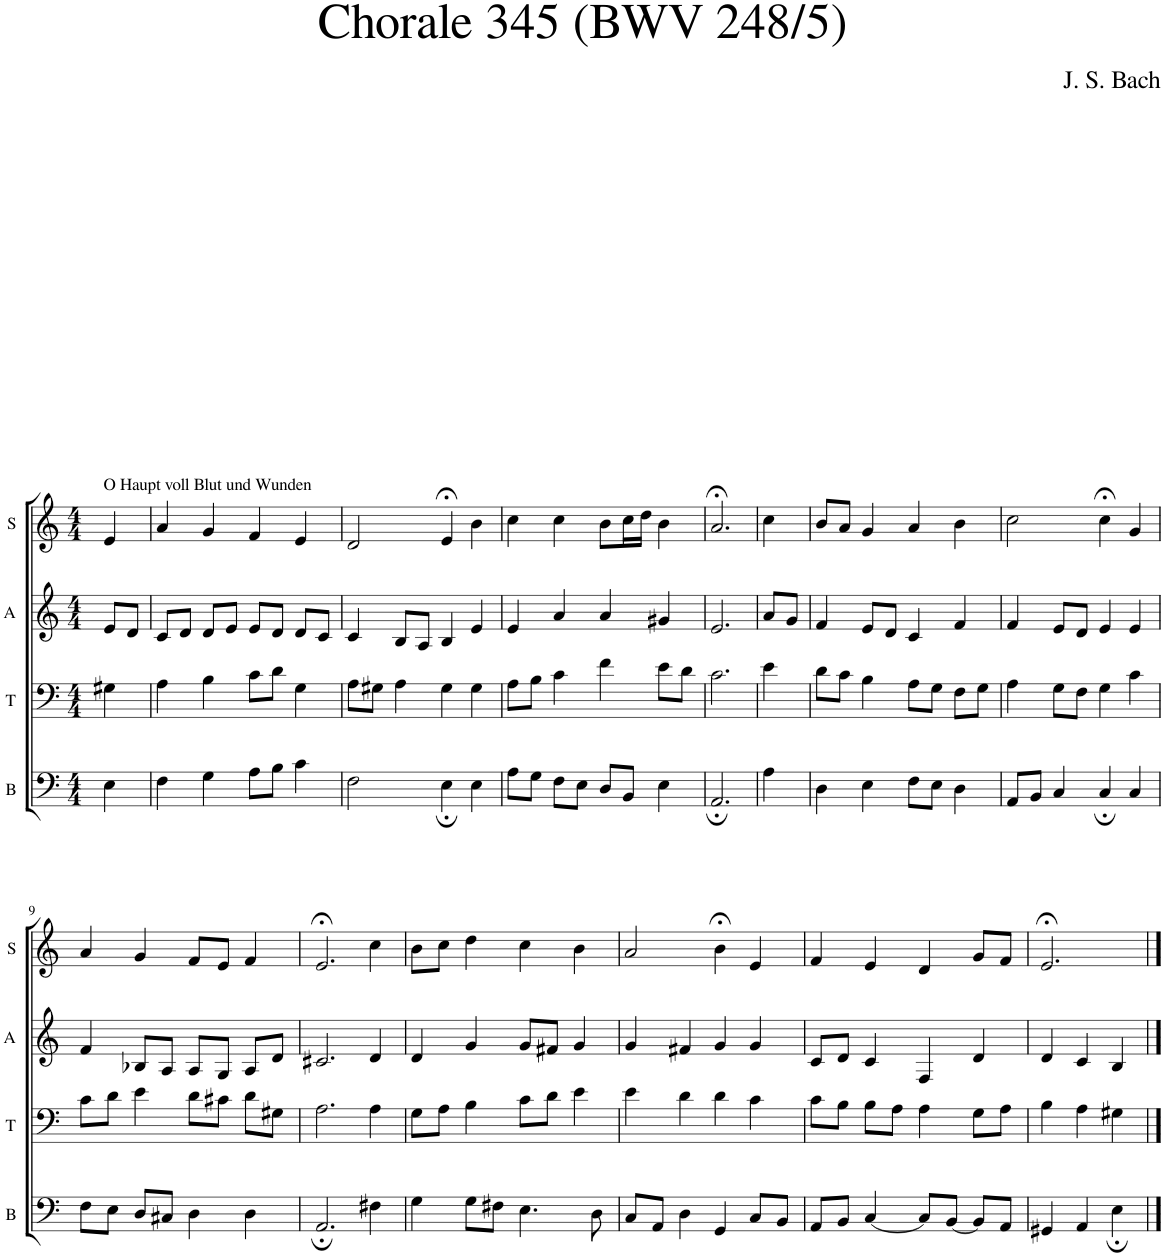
**kern	**kern	**kern	**kern
*part4	*part3	*part2	*part1
*staff4	*staff3	*staff2	*staff1
*I"B	*I"T	*I"A	*I"S
*I'B	*I'T	*I'A	*I'S
*clefF4	*clefF4	*clefG2	*clefG2
*k[]	*k[]	*k[]	*k[]
*M4/4	*M4/4	*M4/4	*M4/4
=1	=1	=1	=1
!	!	!	!LO:TX:a:t=O Haupt voll Blut und Wunden
4E\	4G#X\	8e/L	4e/
.	.	8d/J	.
=2	=2	=2	=2
4F\	4A\	8c/L	4a/
.	.	8d/J	.
4G\	4B\	8d/L	4g/
.	.	8e/J	.
8A\L	8c\L	8e/L	4f/
8B\J	8d\J	8d/J	.
4c\	4G\	8d/L	4e/
.	.	8c/J	.
=3	=3	=3	=3
2F\	8A\L	4c/	2d/
.	8G#X\J	.	.
.	4A\	8B/L	.
.	.	8A/J	.
4E;\	4G#\	4B/	4e;</
4E\	4G#\	4e/	4b\
=4	=4	=4	=4
8A\L	8A\L	4e/	4cc\
8G\J	8B\J	.	.
8F\L	4c\	4a/	4cc\
8E\J	.	.	.
8D/L	4f\	4a/	8b\L
8BB/J	.	.	16cc\L
.	.	.	16dd\JJ
4E\	8e\L	4g#X/	4b\
.	8d\J	.	.
=5	=5	=5	=5
2.AA;/	2.c\	2.e/	2.a;</
=6	=6	=6	=6
4A\	4e\	8a/L	4cc\
.	.	8g/J	.
=7	=7	=7	=7
4D\	8d\L	4f/	8b/L
.	8c\J	.	8a/J
4E\	4B\	8e/L	4g/
.	.	8d/J	.
8F\L	8A\L	4c/	4a/
8E\J	8G\J	.	.
4D\	8F\L	4f/	4b\
.	8G\J	.	.
=8	=8	=8	=8
8AA/L	4A\	4f/	2cc\
8BB/J	.	.	.
4C/	8G\L	8e/L	.
.	8F\J	8d/J	.
4C;/	4G\	4e/	4cc;<\
4C/	4c\	4e/	4g/
!!LO:LB:g=z
=9	=9	=9	=9
8F\L	8c\L	4f/	4a/
8E\J	8d\J	.	.
8D/L	4e\	8B-X/L	4g/
8C#X/J	.	8A/J	.
4D\	8d\L	8A/L	8f/L
.	8c#X\J	8G/J	8e/J
4D\	8d\L	8A/L	4f/
.	8G#X\J	8d/J	.
=10	=10	=10	=10
2.AA;/	2.A\	2.c#X/	2.e;</
4F#X\	4A\	4d/	4cc\
=11	=11	=11	=11
4G\	8G\L	4d/	8b\L
.	8A\J	.	8cc\J
8G\L	4B\	4g/	4dd\
8F#X\J	.	.	.
4.E\	8c\L	8g/L	4cc\
.	8d\J	8f#X/J	.
.	4e\	4g/	4b\
8D\	.	.	.
=12	=12	=12	=12
8C/L	4e\	4g/	2a/
8AA/J	.	.	.
4D\	4d\	4f#X/	.
4GG/	4d\	4g/	4b;<\
8C/L	4c\	4g/	4e/
8BB/J	.	.	.
=13	=13	=13	=13
8AA/L	8c\L	8c/L	4f/
8BB/J	8B\J	8d/J	.
[4C/	8B\L	4c/	4e/
.	8A\J	.	.
8C/L]	4A\	4F/	4d/
[8BB/J	.	.	.
8BB/L]	8G\L	4d/	8g/L
8AA/J	8A\J	.	8f/J
=14	=14	=14	=14
4GG#X/	4B\	4d/	2.e;</
4AA/	4A\	4c/	.
4E;\	4G#X\	4B/	.
==	==	==	==
*-	*-	*-	*-
